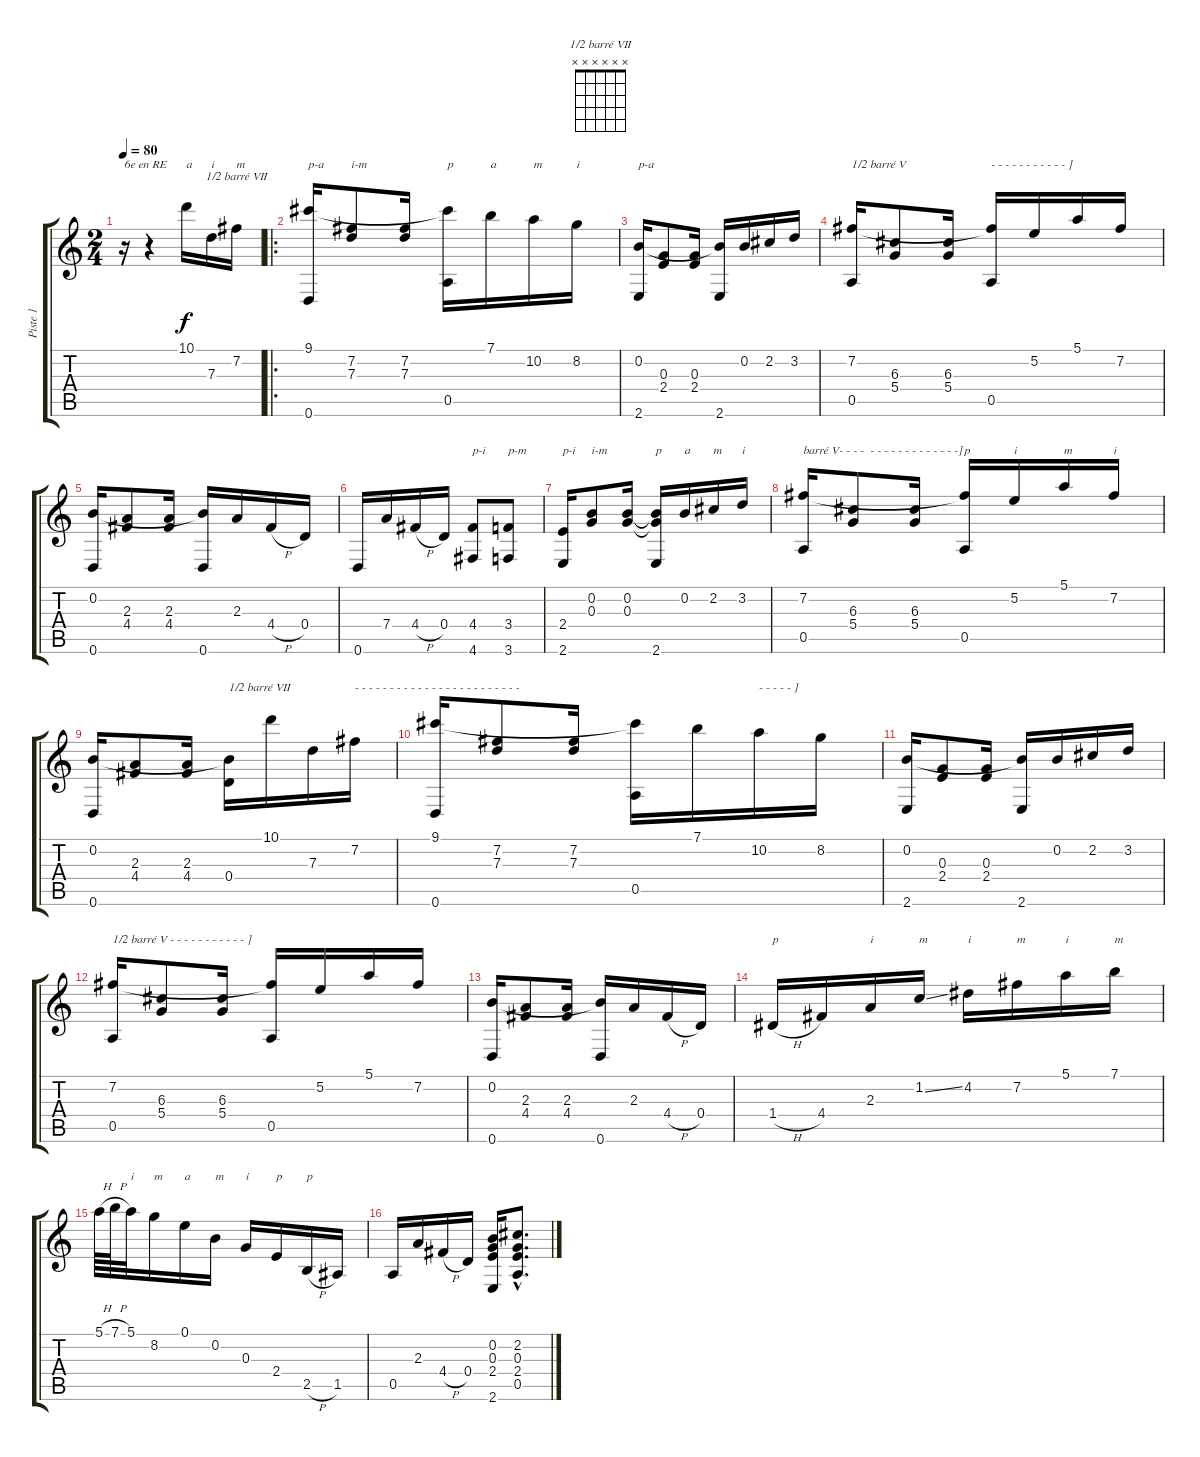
\track ("Piste 1" "Piste 1") {instrument acousticguitarnylon}
\staff {score tabs}
\tuning (E4 B3 G3 D3 A2 D2) {hide}
\chord ("1/2 barré VII" x x x x x x) {firstfret 0}
\ts (2 4)
\tempo 80
\clef g2
\ks c
r.16{txt "6e en RE" dy f instrument acousticguitarnylon} r.4 10.1.16{txt "a"} 7.3.16{txt "i"} 7.2.16{ch "1/2 barré VII" txt "m"} |
\ro
(9.1 0.6).16{txt "p-a"} (7.2 7.3).8{txt "i-m"} (7.2 7.3).16 (9.1{t} 0.5).16{txt "p"} 7.1.16{txt "a"} 10.2.16{txt "m"} 8.2.16{txt "i"} |
(0.2 2.6).16{txt "p-a"} (0.3 2.4).8 (0.3 2.4).16 (0.2{t} 2.6).16 0.2.16 2.2.16 3.2.16 |
(7.2 0.5).16{txt "1/2 barré V"} (6.3 5.4).8 (6.3 5.4).16 (7.2{t} 0.5).16{txt "- - - - - - - - - - - ]"} 5.2.16 5.1.16 7.2.16 |
(0.2 0.6).16 (2.3 4.4).8 (2.3 4.4).16 (0.2{t} 0.6).16 2.3.16 4.4{h}.16 0.4.16 |
0.6.16 7.4.16 4.4{h}.16 0.4.16 (4.4 4.6).8{txt "p-i"} (3.4 3.6).8{txt "p-m"} |
(2.4 2.6).16{txt "p-i"} (0.2 0.3).8{txt "i-m"} (0.2 0.3).16 (0.2{t} 0.3{t} 2.6).16{txt "p"} 0.2.16{txt "a"} 2.2.16{txt "m"} 3.2.16{txt "i"} |
(7.2 0.5).16{txt "barré V- - - -  - - - - - - - - - - - - -]"} (6.3 5.4).8 (6.3 5.4).16 (7.2{t} 0.5).16{txt "p"} 5.2.16{txt "i"} 5.1.16{txt "m"} 7.2.16{txt "i"} |
(0.2 0.6).16 (2.3 4.4).8 (2.3 4.4).16 (0.2{t} 0.4).16{txt "1/2 barré VII"} 10.1.16 7.3.16 7.2.16{txt "- - - - - - - - - - - - - - - - - - - - - - - -"} |
(9.1 0.6).16 (7.2 7.3).8 (7.2 7.3).16 (9.1{t} 0.5).16 7.1.16 10.2.16{txt "- - - - - ]"} 8.2.16 |
(0.2 2.6).16 (0.3 2.4).8 (0.3 2.4).16 (0.2{t} 2.6).16 0.2.16 2.2.16 3.2.16 |
(7.2 0.5).16{txt "1/2 barré V - - - - - - - - - - - ]"} (6.3 5.4).8 (6.3 5.4).16 (7.2{t} 0.5).16 5.2.16 5.1.16 7.2.16 |
(0.2 0.6).16 (2.3 4.4).8 (2.3 4.4).16 (0.2{t} 0.6).16 2.3.16 4.4{h}.16 0.4.16 |
1.4{h}.16{txt "p"} 4.4.16 2.3.16{txt "i"} 1.2{ss}.16{txt "m"} 4.2.16{txt "i"} 7.2.16{txt "m"} 5.1.16{txt "i"} 7.1.16{txt "m"} |
5.1{h}.64 7.1{h}.64 5.1.32{txt "i"} 8.2.16{txt "m"} 0.1.16{txt "a"} 0.2.16{txt "m"} 0.3.16{txt "i"} 2.4.16{txt "p"} 2.5{h}.16{txt "p"} 1.5.16 |
0.5.16 2.3.16 4.4{h}.16 0.4.16 (0.2 0.3 2.4 2.6).16 (2.2{hac} 0.3{hac} 2.4{hac} 0.5{hac}).8{d}
